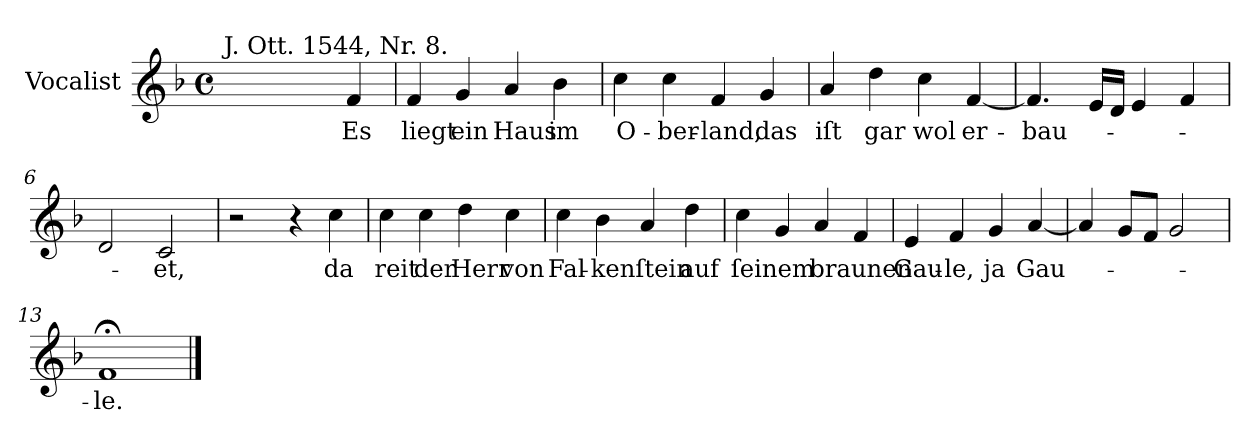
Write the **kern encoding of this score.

**kern	**text
*part1	*part1
*staff1	*staff1
*I"Vocalist	*
*k[b-]	*
*F:	*
*M4/4	*
*met(c)	*
=1	=1
!LO:TX:a:t=J. Ott. 1544, Nr. 8.	!
2ryy	.
4ryy	.
4f	Es
=2	=2
4f	liegt
4g	ein
4a	Haus
4b-	im
=3	=3
4cc	O-
4cc	-ber-
4f	-land,
4g	das
=4	=4
4a	iſt
4dd	gar
4cc	wol
[4f	er-
=5	=5
4.f]	-bau-
16eLL	.
16dJJ	.
4e	.
4f	.
=6	=6
2d	.
2c	-et,
=7	=7
2r	.
4r	.
4cc	da
=8	=8
4cc	reit
4cc	der
4dd	Herr
4cc	von
=9	=9
4cc	Fal-
4b-	-kenſtein
4a	.
4dd	auf
=10	=10
4cc	ſeinem
4g	.
4a	braunen
4f	.
=11	=11
4e	Gau-
4f	-le,
4g	ja
[4a	Gau-
=12	=12
4a]	.
8gL	.
8fJ	.
2g	.
=13	=13
1f;<	-le.
==	==
*-	*-
